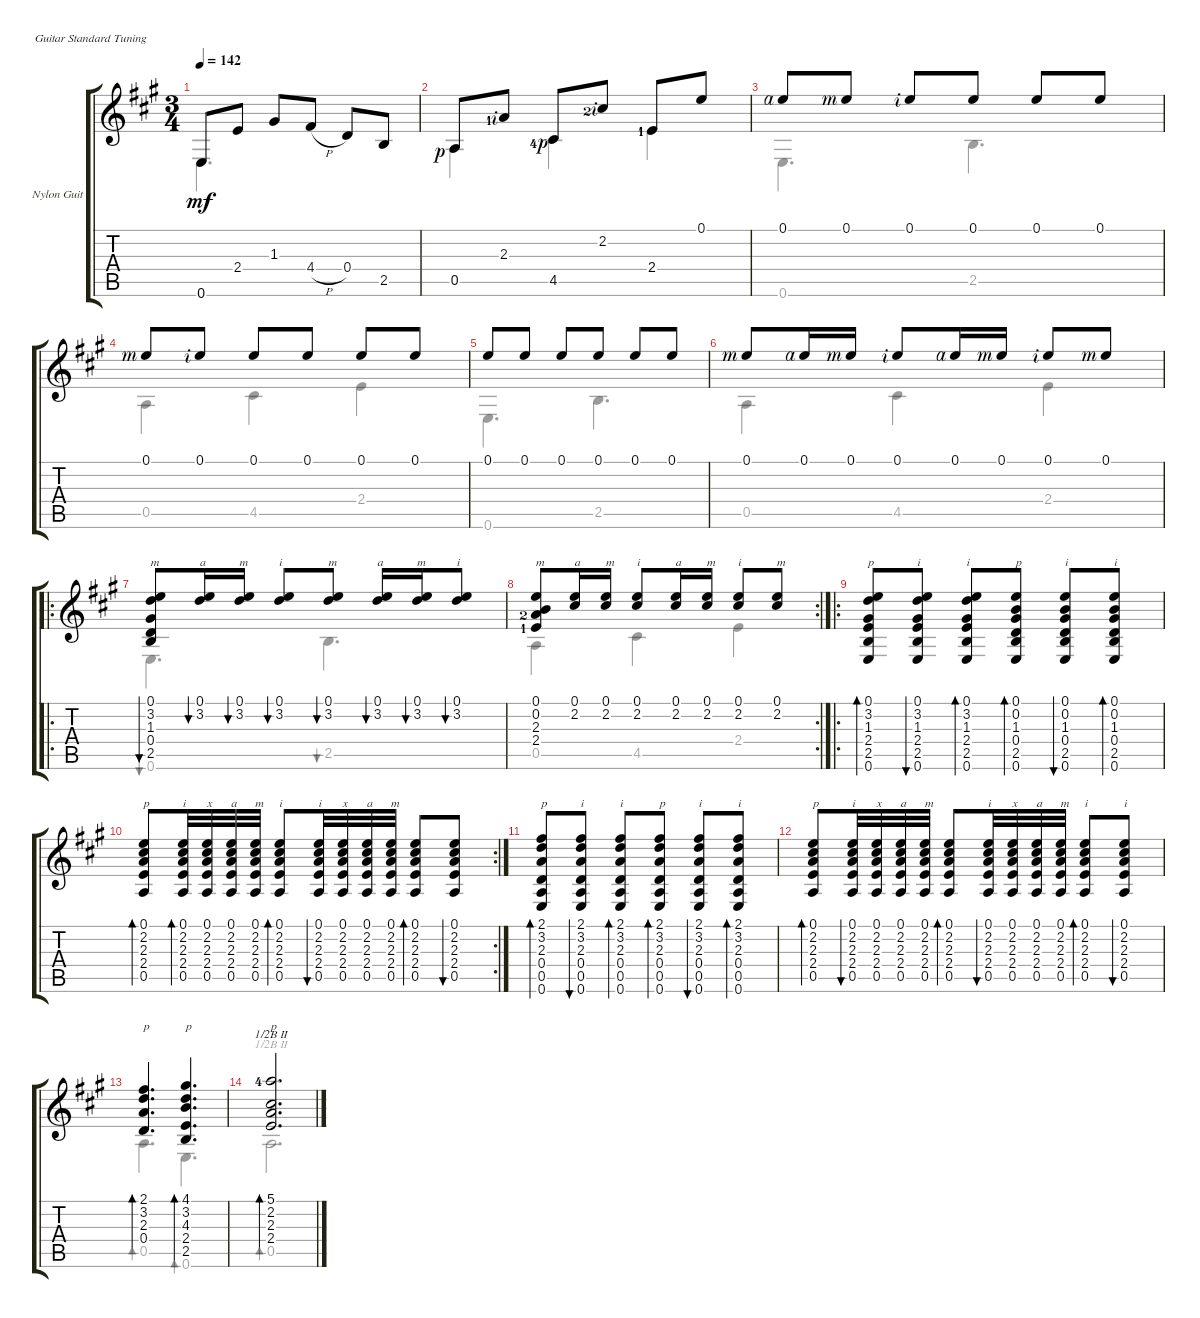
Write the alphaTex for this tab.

\defaultSystemsLayout 4
\bracketExtendMode groupsimilarinstruments
\firstSystemTrackNameOrientation horizontal
\otherSystemsTrackNameOrientation horizontal
\track ("Nylon Guitar" "Nylon Guit") {instrument acousticguitarsteel}
\staff {score tabs}
\tuning (E4 B3 G3 D3 A2 E2)
\voice
\ts (3 4)
\tempo 142
\clef g2
\ks a
0.6.8{dy mf} 2.4.8 1.3.8 4.4{h}.8 0.4.8 2.5.8 |
0.5{rf 1}.8 2.3{lf 2 rf 2}.8 4.5{lf 5 rf 1}.8 2.2{lf 3 rf 2}.8 2.4{lf 2}.8 0.1.8 |
0.1{rf 4}.8 0.1{rf 3}.8 0.1{rf 2}.8 0.1.8 0.1.8 0.1.8 |
0.1{rf 3}.8 0.1{rf 2}.8 0.1.8 0.1.8 0.1.8 0.1.8 |
0.1.8 0.1.8 0.1.8 0.1.8 0.1.8 0.1.8 |
0.1{rf 3}.8 0.1{rf 4}.16 0.1{rf 3}.16 0.1{rf 2}.8 0.1{rf 4}.16 0.1{rf 3}.16 0.1{rf 2}.8 0.1{rf 3}.8 |
\ro
(0.1 3.2 1.3 0.4 2.5).8{bu 58 txt "m"} (0.1 3.2).16{bu 57 txt "a"} (3.2 0.1).16{bu 57 txt "m"} (0.1 3.2).8{bu 56 txt "i"} (3.2 0.1).8{bu 55 txt "m"} (0.1 3.2).16{bu 54 txt "a"} (3.2 0.1).16{bu 54 txt "m"} (0.1 3.2).8{bu 53 txt "i"} |
\rc 2
(0.2 2.3{lf 3} 2.4{lf 2} 0.1).8{txt "m"} (0.1 2.2).16{txt "a"} (2.2 0.1).16{txt "m"} (0.1 2.2).8{txt "i"} (2.2 0.1).16{txt "a"} (0.1 2.2).16{txt "m"} (2.2 0.1).8{txt "i"} (0.1 2.2).8{txt "m"} |
\ro
(0.1 3.2 1.3 2.4 2.5 0.6).8{bd 52 txt "p"} (0.1 3.2 1.3 2.4 2.5 0.6).8{bu 51 txt "i"} (0.1 3.2 1.3 2.4 2.5 0.6).8{bd 51 txt "i"} (0.1 0.2 1.3 0.4 2.5 0.6).8{bd 51 txt "p"} (0.1 0.2 1.3 0.4 2.5 0.6).8{bu 51 txt "i"} (0.1 0.2 1.3 0.4 2.5 0.6).8{bd 51 txt "i"} |
\rc 2
(0.5 0.1 2.2 2.3 2.4).8{bd 51 txt "p"} (0.1 2.2 2.3 2.4 0.5).32{bd 50 txt "i"} (0.1 2.2 2.3 2.4 0.5).32{txt "x"} (0.1 2.2 2.3 2.4 0.5).32{txt "a"} (0.1 2.2 2.3 2.4 0.5).32{txt "m"} (0.1 2.2 2.3 2.4 0.5).8{bd 49 txt "i"} (0.1 2.2 2.3 2.4 0.5).32{bu 48 txt "i"} (0.1 2.2 2.3 2.4 0.5).32{txt "x"} (0.1 2.2 2.3 2.4 0.5).32{txt "a"} (0.1 2.2 2.3 2.4 0.5).32{txt "m"} (0.1 2.2 2.3 2.4 0.5).8{bd 46} (0.1 2.2 2.3 2.4 0.5).8{bu 47} |
(2.1 3.2 2.3 0.4 0.5 0.6).8{bd 45 txt "p"} (2.1 3.2 2.3 0.4 0.5 0.6).8{bu 44 txt "i"} (2.1 3.2 2.3 0.4 0.5 0.6).8{bd 44 txt "i"} (2.1 3.2 2.3 0.4 0.5 0.6).8{bd 44 txt "p"} (2.1 3.2 2.3 0.4 0.5 0.6).8{bu 44 txt "i"} (2.1 3.2 2.3 0.4 0.5 0.6).8{bd 44 txt "i"} |
(0.5 2.4 2.3 2.2 0.1).8{bd 44 txt "p"} (0.1 2.2 2.3 2.4 0.5).32{bu 44 txt "i"} (0.1 2.2 2.3 2.4 0.5).32{txt "x"} (0.1 2.2 2.3 2.4 0.5).32{txt "a"} (0.1 2.2 2.3 2.4 0.5).32{txt "m"} (0.1 2.2 2.3 2.4 0.5).8{bd 44} (0.1 2.2 2.3 2.4 0.5).32{bu 44 txt "i"} (0.1 2.2 2.3 2.4 0.5).32{txt "x"} (0.1 2.2 2.3 2.4 0.5).32{txt "a"} (0.1 2.2 2.3 2.4 0.5).32{txt "m"} (0.1 2.2 2.3 2.4 0.5).8{bd 44 txt "i"} (0.1 2.2 2.3 2.4 0.5).8{bu 44 txt "i"} |
(2.1 3.2 2.3 0.4).4{d bd 43 txt "p"} (4.1 3.2 4.3 2.4 2.5).4{d bd 41 txt "p"} |
(5.1{lf 5} 2.2 2.3 2.4).2{d bd 39 txt "p" barre (2 half)}
\voice
\clef g2
\ottava regular
\simile none
\ks a
0.6.4{d dy mf} |
0.5{rf 1}.4 4.5{lf 5 rf 1}.4 2.4{lf 2}.4 |
0.6.4{d} 2.5.4{d} |
0.5.4 4.5.4 2.4.4 |
0.6.4{d} 2.5.4{d} |
0.5.4 4.5.4 2.4.4 |
0.6.4{d bu 0} 2.5.4{d bu 0} |
0.5.4 4.5.4 2.4.4 |
|
|
|
|
0.5.4{d bd 0} 0.6.4{d bd 0} |
0.5.2{d bd 0 barre (2 half)}
